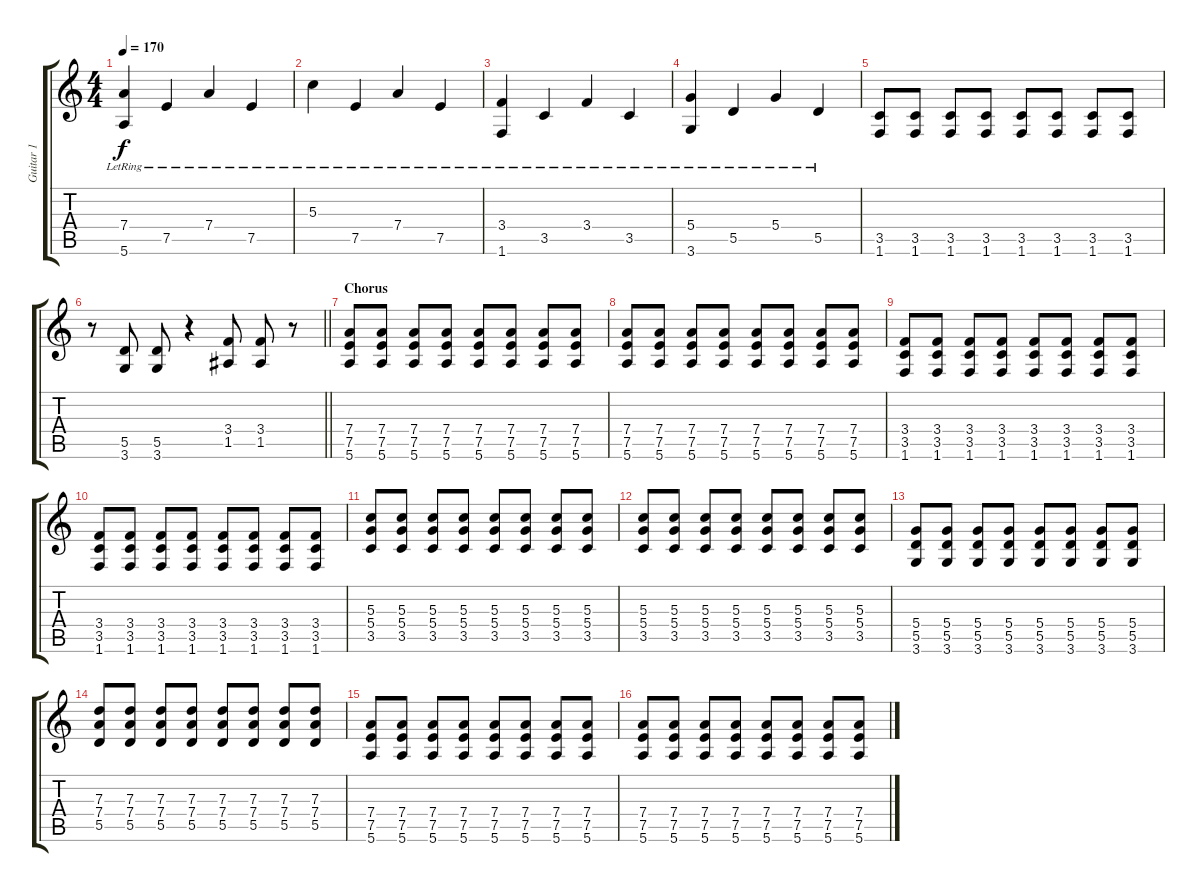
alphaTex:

\track ("Guitar 1" "Guitar 1") {instrument distortionguitar}
\staff {score tabs}
\tuning (E4 B3 G3 D3 A2 E2) {hide}
\ts (4 4)
\tempo 170
\clef g2
\ks c
(7.4{lr} 5.6{lr}).4{dy f} 7.5{lr}.4 7.4{lr}.4 7.5{lr}.4 |
5.3{lr}.4 7.5{lr}.4 7.4{lr}.4 7.5{lr}.4 |
(3.4{lr} 1.6{lr}).4 3.5{lr}.4 3.4{lr}.4 3.5{lr}.4 |
(5.4{lr} 3.6{lr}).4 5.5{lr}.4 5.4{lr}.4 5.5{lr}.4 |
(3.5 1.6).8{instrument distortionguitar} (3.5 1.6).8 (3.5 1.6).8 (3.5 1.6).8 (3.5 1.6).8 (3.5 1.6).8 (3.5 1.6).8 (3.5 1.6).8 |
\barLineRight lightlight
r.8 (5.5 3.6).8 (5.5 3.6).8 r.4 (3.4 1.5).8 (3.4 1.5).8 r.8 |
\section ("" "Chorus")
(7.4 7.5 5.6).8 (7.4 7.5 5.6).8 (7.4 7.5 5.6).8 (7.4 7.5 5.6).8 (7.4 7.5 5.6).8 (7.4 7.5 5.6).8 (7.4 7.5 5.6).8 (7.4 7.5 5.6).8 |
(7.4 7.5 5.6).8 (7.4 7.5 5.6).8 (7.4 7.5 5.6).8 (7.4 7.5 5.6).8 (7.4 7.5 5.6).8 (7.4 7.5 5.6).8 (7.4 7.5 5.6).8 (7.4 7.5 5.6).8 |
(3.4 3.5 1.6).8 (3.4 3.5 1.6).8 (3.4 3.5 1.6).8 (3.4 3.5 1.6).8 (3.4 3.5 1.6).8 (3.4 3.5 1.6).8 (3.4 3.5 1.6).8 (3.4 3.5 1.6).8 |
(3.4 3.5 1.6).8 (3.4 3.5 1.6).8 (3.4 3.5 1.6).8 (3.4 3.5 1.6).8 (3.4 3.5 1.6).8 (3.4 3.5 1.6).8 (3.4 3.5 1.6).8 (3.4 3.5 1.6).8 |
(5.3 5.4 3.5).8 (5.3 5.4 3.5).8 (5.3 5.4 3.5).8 (5.3 5.4 3.5).8 (5.3 5.4 3.5).8 (5.3 5.4 3.5).8 (5.3 5.4 3.5).8 (5.3 5.4 3.5).8 |
(5.3 5.4 3.5).8 (5.3 5.4 3.5).8 (5.3 5.4 3.5).8 (5.3 5.4 3.5).8 (5.3 5.4 3.5).8 (5.3 5.4 3.5).8 (5.3 5.4 3.5).8 (5.3 5.4 3.5).8 |
(5.4 5.5 3.6).8 (5.4 5.5 3.6).8 (5.4 5.5 3.6).8 (5.4 5.5 3.6).8 (5.4 5.5 3.6).8 (5.4 5.5 3.6).8 (5.4 5.5 3.6).8 (5.4 5.5 3.6).8 |
(7.3 7.4 5.5).8 (7.3 7.4 5.5).8 (7.3 7.4 5.5).8 (7.3 7.4 5.5).8 (7.3 7.4 5.5).8 (7.3 7.4 5.5).8 (7.3 7.4 5.5).8 (7.3 7.4 5.5).8 |
(7.4 7.5 5.6).8 (7.4 7.5 5.6).8 (7.4 7.5 5.6).8 (7.4 7.5 5.6).8 (7.4 7.5 5.6).8 (7.4 7.5 5.6).8 (7.4 7.5 5.6).8 (7.4 7.5 5.6).8 |
(7.4 7.5 5.6).8 (7.4 7.5 5.6).8 (7.4 7.5 5.6).8 (7.4 7.5 5.6).8 (7.4 7.5 5.6).8 (7.4 7.5 5.6).8 (7.4 7.5 5.6).8 (7.4 7.5 5.6).8
